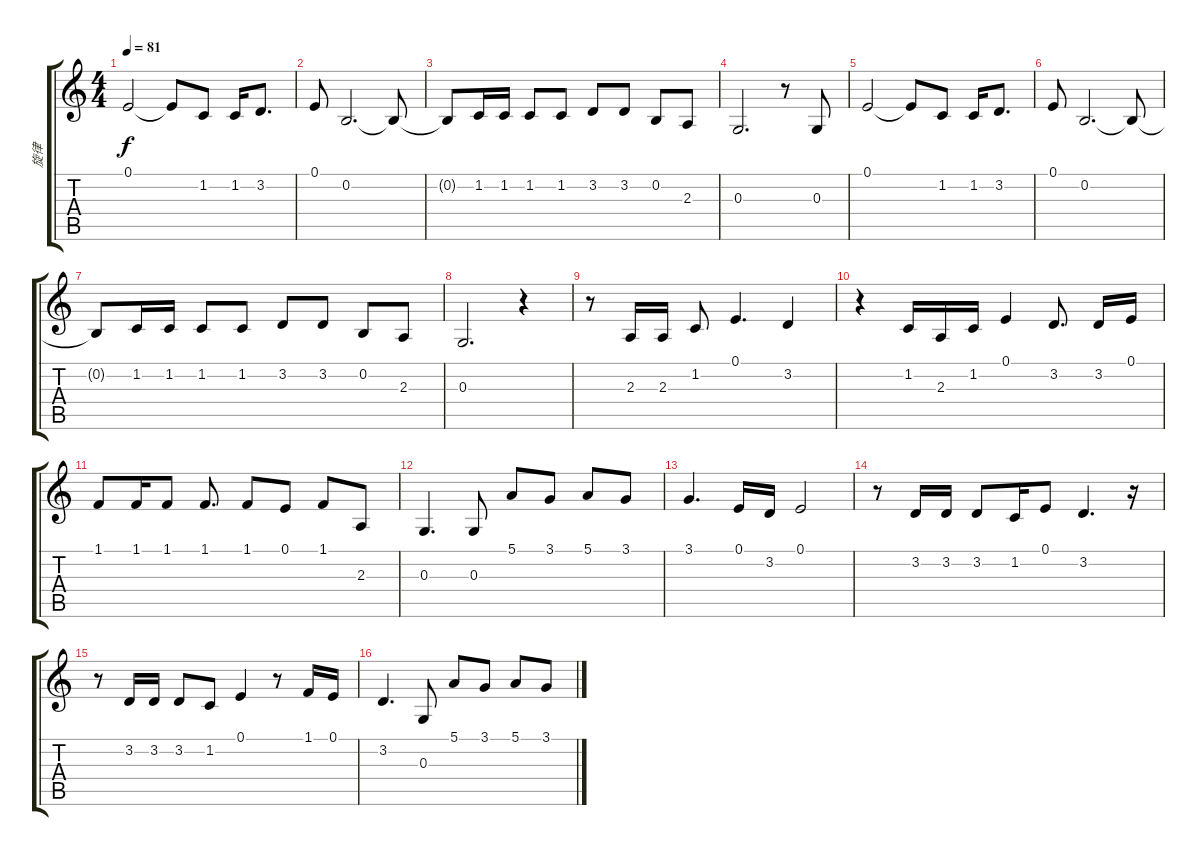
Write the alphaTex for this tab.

\track ("旋律" "旋律") {instrument lead6voice}
\staff {score tabs}
\tuning (E4 B3 G3 D3 A2 E2) {hide}
\ts (4 4)
\tempo 81
\clef g2
\ks c
0.1.2{dy f} 0.1{t}.8 1.2.8 1.2.16 3.2.8{d} |
0.1.8 0.2.2{d} 0.2{t}.8 |
0.2{t}.8 1.2.16 1.2.16 1.2.8 1.2.8 3.2.8 3.2.8 0.2.8 2.3.8 |
0.3.2{d} r.8 0.3.8 |
0.1.2 0.1{t}.8 1.2.8 1.2.16 3.2.8{d} |
0.1.8 0.2.2{d} 0.2{t}.8 |
0.2{t}.8 1.2.16 1.2.16 1.2.8 1.2.8 3.2.8 3.2.8 0.2.8 2.3.8 |
0.3.2{d} r.4 |
r.8 2.3.16 2.3.16 1.2.8 0.1.4{d} 3.2.4 |
r.4 1.2.16 2.3.16 1.2.16 0.1.4 3.2.8{d} 3.2.16 0.1.16 |
1.1.8 1.1.16 1.1.8 1.1.8{d} 1.1.8 0.1.8 1.1.8 2.3.8 |
0.3.4{d} 0.3.8 5.1.8 3.1.8 5.1.8 3.1.8 |
3.1.4{d} 0.1.16 3.2.16 0.1.2 |
r.8 3.2.16 3.2.16 3.2.8 1.2.16 0.1.8 3.2.4{d} r.16 |
r.8 3.2.16 3.2.16 3.2.8 1.2.8 0.1.4 r.8 1.1.16 0.1.16 |
3.2.4{d} 0.3.8 5.1.8 3.1.8 5.1.8 3.1.8
